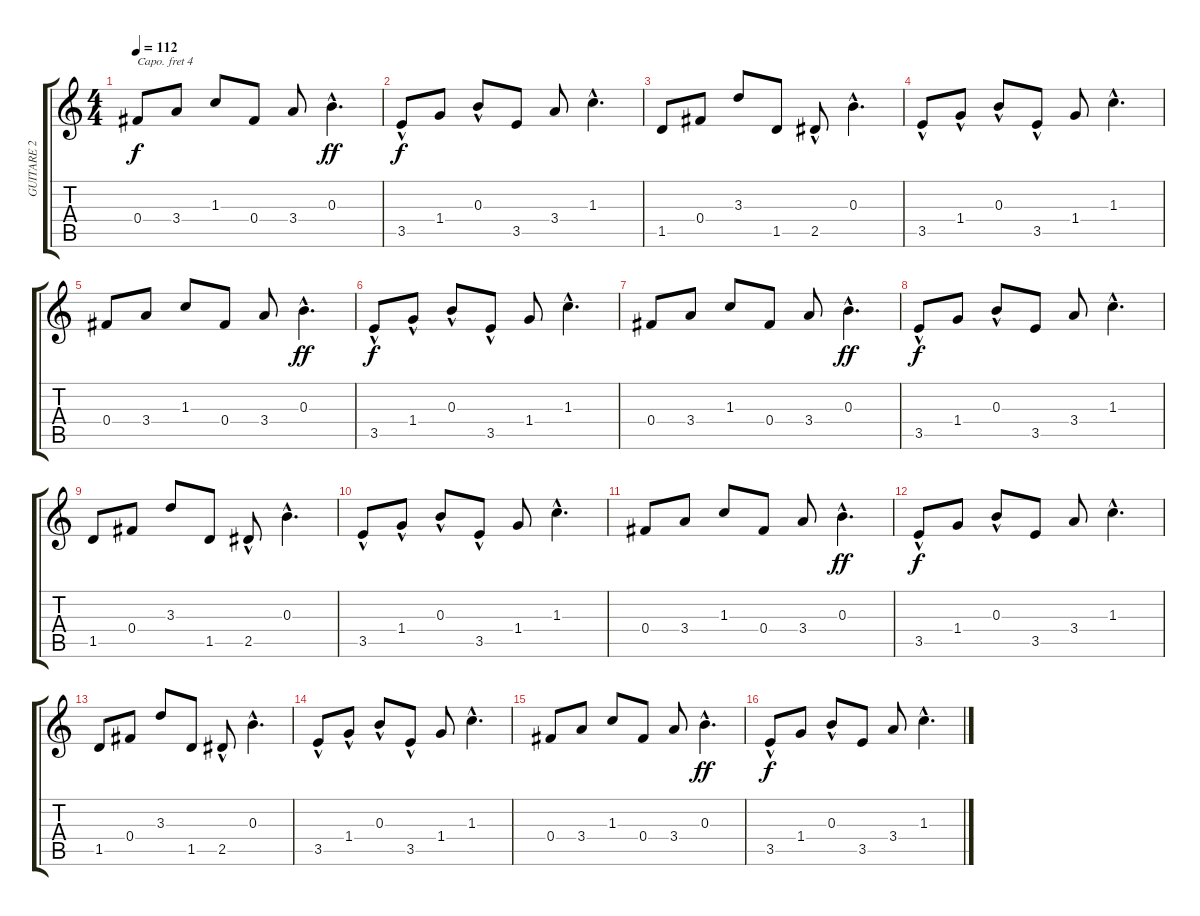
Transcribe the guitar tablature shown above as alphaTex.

\track ("GUITARE 2       " "GUITARE 2 ") {instrument electricguitarclean}
\staff {score tabs}
\capo 4
\tuning (E4 B3 G3 D3 A2 E2) {hide}
\ts (4 4)
\tempo 112
\clef g2
\ks c
0.4.8{dy f} 3.4.8 1.3.8 0.4.8 3.4.8 0.3{hac}.4{d dy ff} |
3.5{hac}.8{dy f} 1.4.8 0.3{hac}.8 3.5.8 3.4.8 1.3{hac}.4{d} |
1.5.8 0.4.8 3.3.8 1.5.8 2.5{hac}.8 0.3{hac}.4{d} |
3.5{hac}.8 1.4{hac}.8 0.3{hac}.8 3.5{hac}.8 1.4.8 1.3{hac}.4{d} |
0.4.8 3.4.8 1.3.8 0.4.8 3.4.8 0.3{hac}.4{d dy ff} |
3.5{hac}.8{dy f} 1.4{hac}.8 0.3{hac}.8 3.5{hac}.8 1.4.8 1.3{hac}.4{d} |
0.4.8 3.4.8 1.3.8 0.4.8 3.4.8 0.3{hac}.4{d dy ff} |
3.5{hac}.8{dy f} 1.4.8 0.3{hac}.8 3.5.8 3.4.8 1.3{hac}.4{d} |
1.5.8 0.4.8 3.3.8 1.5.8 2.5{hac}.8 0.3{hac}.4{d} |
3.5{hac}.8 1.4{hac}.8 0.3{hac}.8 3.5{hac}.8 1.4.8 1.3{hac}.4{d} |
0.4.8 3.4.8 1.3.8 0.4.8 3.4.8 0.3{hac}.4{d dy ff} |
3.5{hac}.8{dy f} 1.4.8 0.3{hac}.8 3.5.8 3.4.8 1.3{hac}.4{d} |
1.5.8 0.4.8 3.3.8 1.5.8 2.5{hac}.8 0.3{hac}.4{d} |
3.5{hac}.8 1.4{hac}.8 0.3{hac}.8 3.5{hac}.8 1.4.8 1.3{hac}.4{d} |
0.4.8 3.4.8 1.3.8 0.4.8 3.4.8 0.3{hac}.4{d dy ff} |
3.5{hac}.8{dy f} 1.4.8 0.3{hac}.8 3.5.8 3.4.8 1.3{hac}.4{d}
